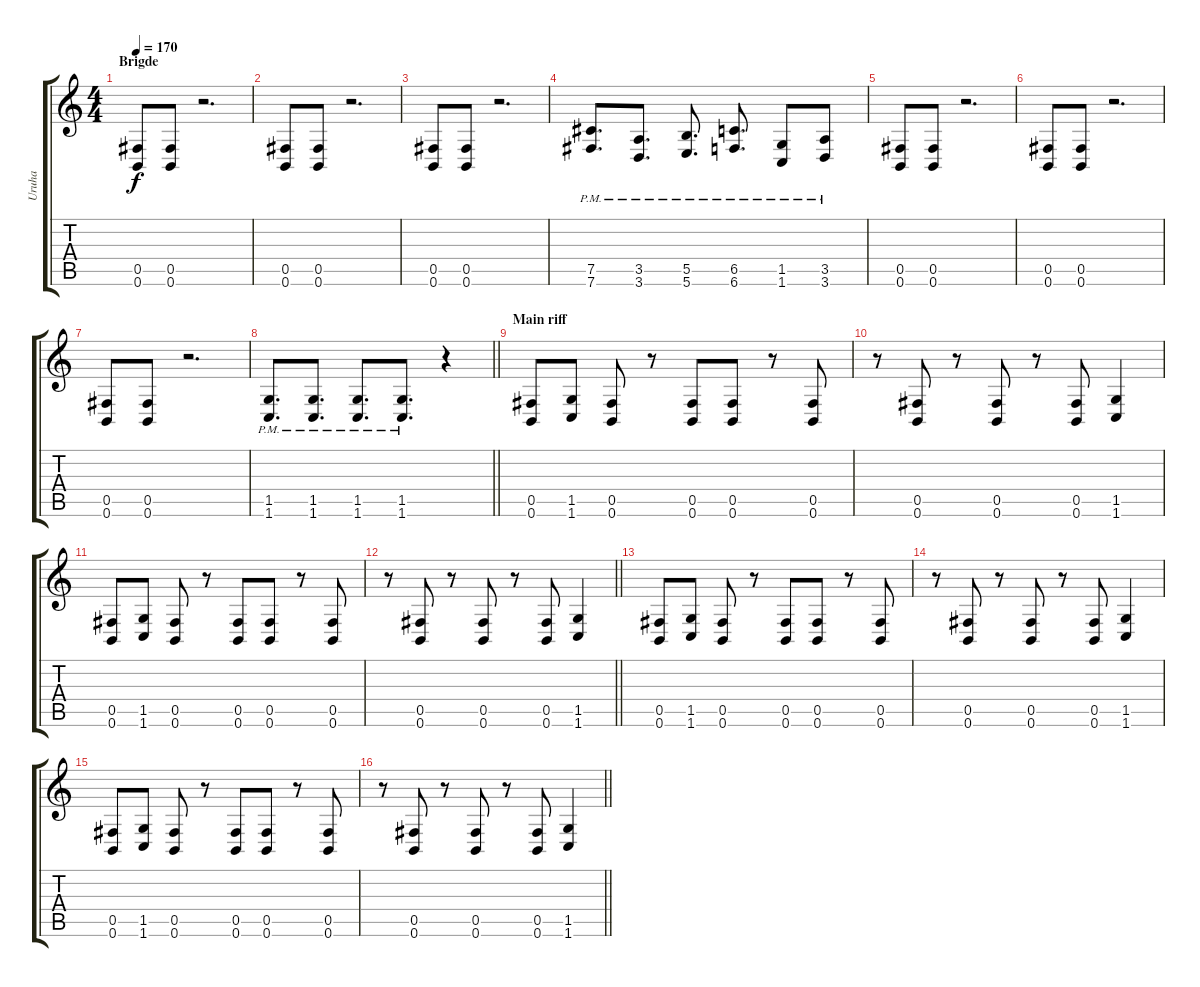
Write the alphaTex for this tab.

\track ("Uruha" "Uruha") {instrument overdrivenguitar}
\staff {score tabs}
\tuning (Db4 Ab3 E3 B2 Gb2 B1) {hide}
\ts (4 4)
\section ("" "Brigde")
\tempo 170
\clef g2
\ks c
(0.5 0.6).8{dy f} (0.5 0.6).8 r.2{d} |
(0.5 0.6).8 (0.5 0.6).8 r.2{d} |
(0.5 0.6).8 (0.5 0.6).8 r.2{d} |
(7.5{pm} 7.6{pm}).8{d} (3.5{pm} 3.6{pm}).8{d} (5.5{pm} 5.6{pm}).8{d} (6.5{pm} 6.6{pm}).8{d} (1.5{pm} 1.6{pm}).8 (3.5{pm} 3.6{pm}).8 |
(0.5 0.6).8 (0.5 0.6).8 r.2{d} |
(0.5 0.6).8 (0.5 0.6).8 r.2{d} |
(0.5 0.6).8 (0.5 0.6).8 r.2{d} |
\barLineRight lightlight
(1.5{pm} 1.6{pm}).8{d} (1.5{pm} 1.6{pm}).8{d} (1.5{pm} 1.6{pm}).8{d beam merge} (1.5{pm} 1.6{pm}).8{d} r.4 |
\section ("" "Main riff")
(0.5 0.6).8 (1.5 1.6).8 (0.5 0.6).8 r.8 (0.5 0.6).8 (0.5 0.6).8 r.8 (0.5 0.6).8 |
r.8 (0.5 0.6).8 r.8 (0.5 0.6).8 r.8 (0.5 0.6).8 (1.5 1.6).4 |
(0.5 0.6).8 (1.5 1.6).8 (0.5 0.6).8 r.8 (0.5 0.6).8 (0.5 0.6).8 r.8 (0.5 0.6).8 |
\barLineRight lightlight
r.8 (0.5 0.6).8 r.8 (0.5 0.6).8 r.8 (0.5 0.6).8 (1.5 1.6).4 |
(0.5 0.6).8 (1.5 1.6).8 (0.5 0.6).8 r.8 (0.5 0.6).8 (0.5 0.6).8 r.8 (0.5 0.6).8 |
r.8 (0.5 0.6).8 r.8 (0.5 0.6).8 r.8 (0.5 0.6).8 (1.5 1.6).4 |
(0.5 0.6).8 (1.5 1.6).8 (0.5 0.6).8 r.8 (0.5 0.6).8 (0.5 0.6).8 r.8 (0.5 0.6).8 |
\barLineRight lightlight
r.8 (0.5 0.6).8 r.8 (0.5 0.6).8 r.8 (0.5 0.6).8 (1.5 1.6).4
